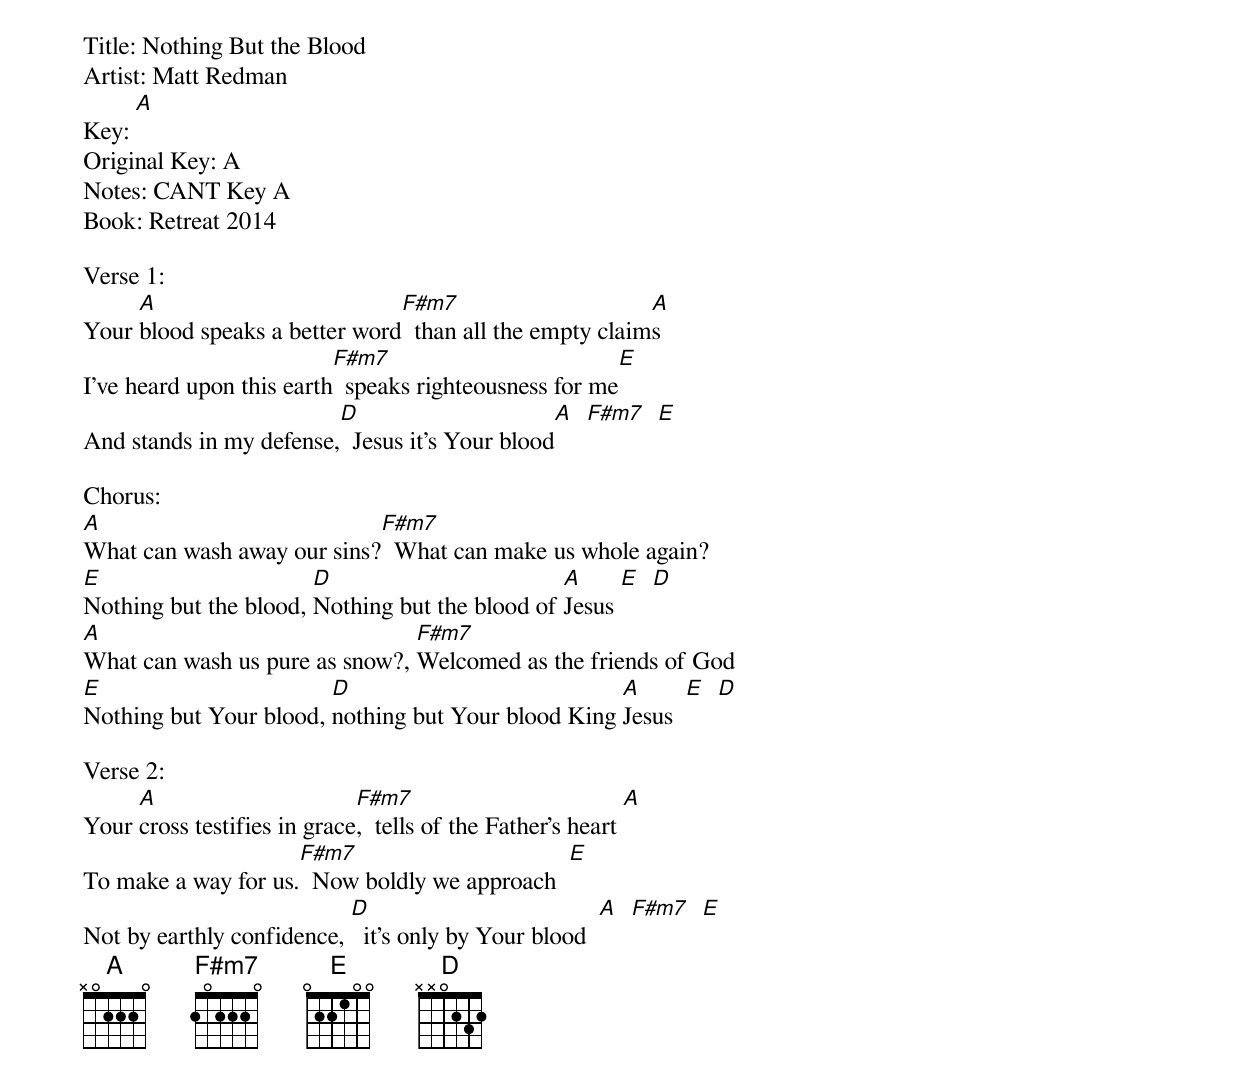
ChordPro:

Title: Nothing But the Blood
Artist: Matt Redman
Key: [A]
Original Key: A
Notes: CANT Key A
Book: Retreat 2014

Verse 1:
Your [A]blood speaks a better word[F#m7]  than all the empty claim[A]s
I've heard upon this earth[F#m7]  speaks righteousness for me[E]
And stands in my defense,[D]  Jesus it's Your blood[A]  [F#m7]  [E]

Chorus:
[A]What can wash away our sins?[F#m7]  What can make us whole again?
[E]Nothing but the blood, [D]Nothing but the blood of [A]Jesus [E]  [D]
[A]What can wash us pure as snow?, [F#m7]Welcomed as the friends of God
[E]Nothing but Your blood, [D]nothing but Your blood King [A]Jesus  [E]  [D]

Verse 2:
Your [A]cross testifies in grace[F#m7],  tells of the Father's heart [A]
To make a way for us.[F#m7]  Now boldly we approach  [E]
Not by earthly confidence, [D]  it's only by Your blood  [A]  [F#m7]  [E]
